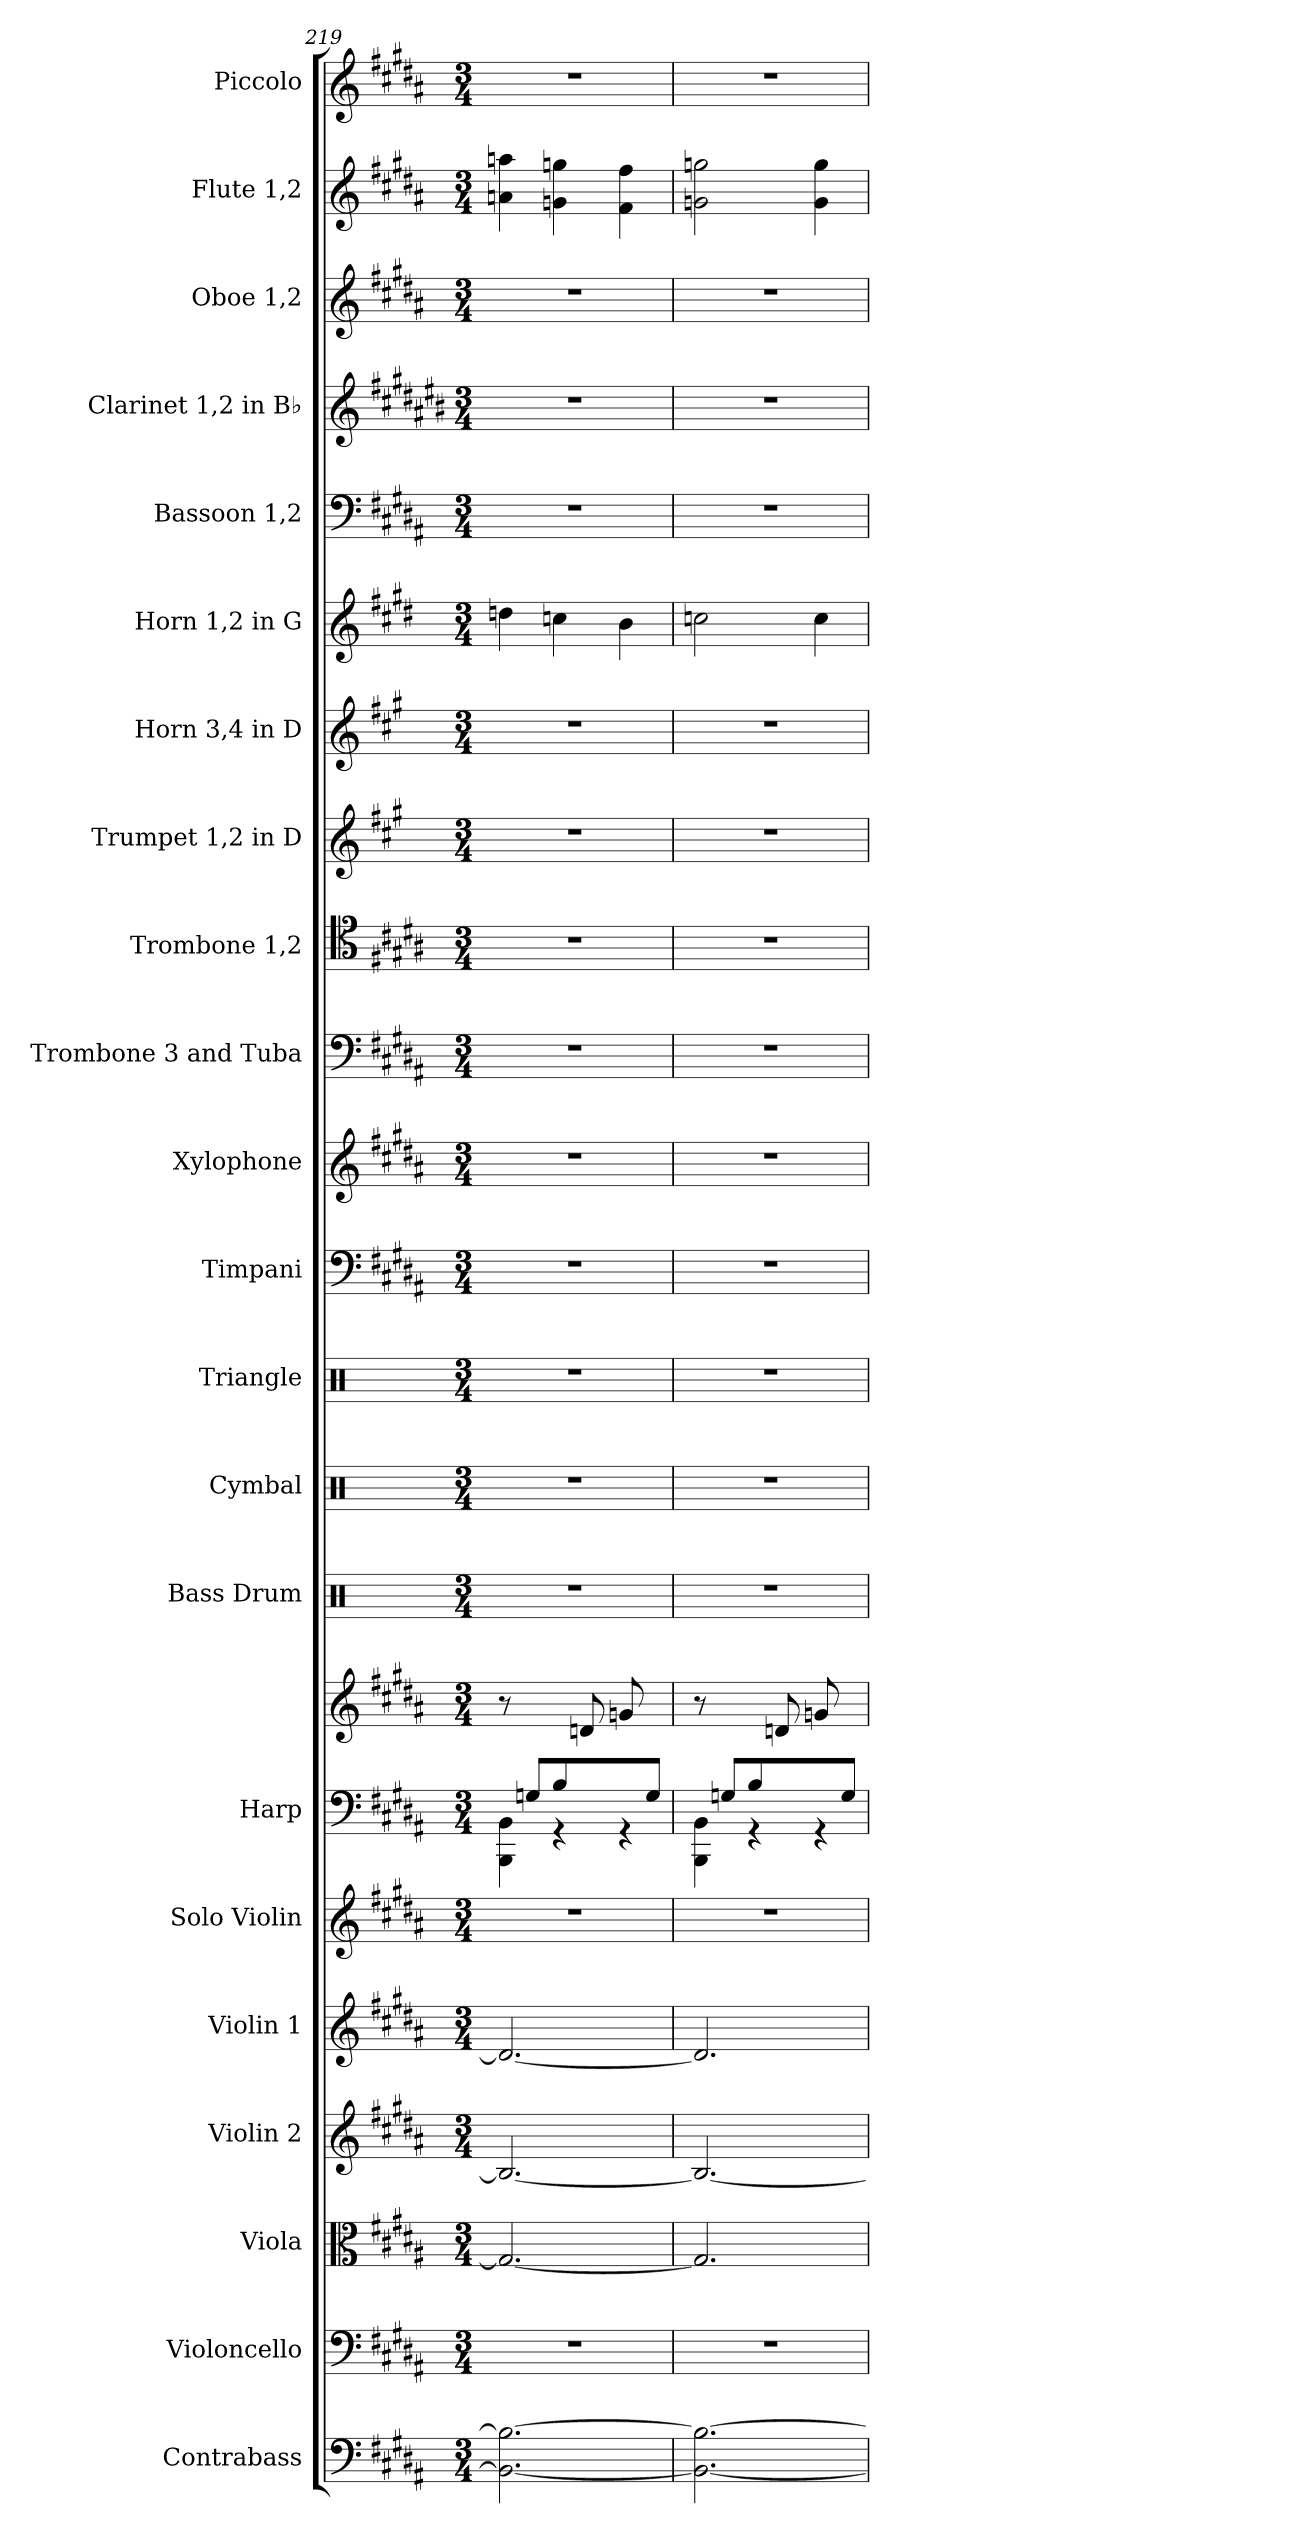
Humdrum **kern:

**kern	**kern	**kern	**kern	**kern	**kern	**kern	**kern	**kern	**kern	**kern	**kern	**kern	**kern	**kern	**kern	**kern	**kern	**kern	**kern	**kern	**kern	**kern
*part22	*part21	*part20	*part19	*part18	*part17	*part16	*part16	*part15	*part14	*part13	*part12	*part11	*part10	*part9	*part8	*part7	*part6	*part5	*part4	*part3	*part2	*part1
*staff23	*staff22	*staff21	*staff20	*staff19	*staff18	*staff17	*staff16	*staff15	*staff14	*staff13	*staff12	*staff11	*staff10	*staff9	*staff8	*staff7	*staff6	*staff5	*staff4	*staff3	*staff2	*staff1
*I"Contrabass	*I"Violoncello	*I"Viola	*I"Violin 2	*I"Violin 1	*I"Solo Violin	*I"Harp	*	*I"Bass Drum	*I"Cymbal	*I"Triangle	*I"Timpani	*I"Xylophone	*I"Trombone 3 and Tuba	*I"Trombone 1,2	*I"Trumpet 1,2 in D	*I"Horn 3,4 in D	*I"Horn 1,2 in G	*I"Bassoon 1,2	*I"Clarinet 1,2 in B♭	*I"Oboe 1,2	*I"Flute 1,2	*I"Piccolo
*I'Cb.	*I'Vc.	*I'Vla.	*I'Vln. 2	*I'Vln. 1	*I'Solo Vln.	*I'Hrp.	*	*I'B.D	*I'Cym.	*I'Trgl.	*I'Timp.	*I'Xyl.	*I'Tbn. 3 and Tba.	*I'Tbn. 1,2	*I'Tpt. 1,2 in D	*I'Hn. 3,4 in D	*I'Hn. 1,2 in G	*I'Bsn. 1,2	*I'Cl. 1,2 in B♭	*I'Ob. 1,2	*I'Fl. 1,2	*I'Picc.
!!LO:LB:g=z
*clefF4	*clefF4	*clefC3	*clefG2	*clefG2	*clefG2	*clefF4	*clefG2	*clefX	*clefX	*clefX	*clefF4	*clefG2	*clefF4	*clefC4	*clefG2	*clefG2	*clefG2	*clefF4	*clefG2	*clefG2	*clefG2	*clefG2
*ITrd7c12	*	*	*	*	*	*	*	*	*	*	*	*ITrd-7c-12	*	*	*ITrd-1c-2	*ITrd6c10	*ITrd3c5	*	*ITrd1c2	*	*	*ITrd-7c-12
*k[f#c#g#d#a#]	*k[f#c#g#d#a#]	*k[f#c#g#d#a#]	*k[f#c#g#d#a#]	*k[f#c#g#d#a#]	*k[f#c#g#d#a#]	*k[f#c#g#d#a#]	*k[f#c#g#d#a#]	*k[]	*k[]	*k[]	*k[f#c#g#d#a#]	*k[f#c#g#d#a#]	*k[f#c#g#d#a#]	*k[f#c#g#d#a#]	*k[f#c#g#d#a#]	*k[f#c#g#d#a#]	*k[f#c#g#d#a#]	*k[f#c#g#d#a#]	*k[f#c#g#d#a#]	*k[f#c#g#d#a#]	*k[f#c#g#d#a#]	*k[f#c#g#d#a#]
*M3/4	*M3/4	*M3/4	*M3/4	*M3/4	*M3/4	*M3/4	*M3/4	*M3/4	*M3/4	*M3/4	*M3/4	*M3/4	*M3/4	*M3/4	*M3/4	*M3/4	*M3/4	*M3/4	*M3/4	*M3/4	*M3/4	*M3/4
=219	=219	=219	=219	=219	=219	=219	=219	=219	=219	=219	=219	=219	=219	=219	=219	=219	=219	=219	=219	=219	=219	=219
*	*	*	*	*	*	*^	*	*	*	*	*	*	*	*	*	*	*	*	*	*	*	*
2.BBB\_ 2.BB\_	2.r	2.Gn/_	2.B/_	2.d/_	2.r	8ryy	4BBB\ 4BB\	8r	2.r	2.r	2.r	2.r	2.r	2.r	2.r	2.r	2.r	4an\	2.r	2.r	2.r	4an\ 4aan\	2.r
.	.	.	.	.	.	8Gn/L	.	4ryy	.	.	.	.	.	.	.	.	.	.	.	.	.	.	.
.	.	.	.	.	.	8B/	4rGG	.	.	.	.	.	.	.	.	.	.	4gn\	.	.	.	4gn\ 4ggn\	.
.	.	.	.	.	.	4ryy	.	8dn/	.	.	.	.	.	.	.	.	.	.	.	.	.	.	.
.	.	.	.	.	.	.	4rGG	8gn/	.	.	.	.	.	.	.	.	.	4f#\	.	.	.	4f#\ 4ff#\	.
.	.	.	.	.	.	8G/J	.	8ryy	.	.	.	.	.	.	.	.	.	.	.	.	.	.	.
=220	=220	=220	=220	=220	=220	=220	=220	=220	=220	=220	=220	=220	=220	=220	=220	=220	=220	=220	=220	=220	=220	=220	=220
2.BBB\_ 2.BB\_	2.r	2.G/]	2.B/_	2.d/]	2.r	8ryy	4BBB\ 4BB\	8r	2.r	2.r	2.r	2.r	2.r	2.r	2.r	2.r	2.r	2gn\	2.r	2.r	2.r	2gn\ 2ggn\	2.r
.	.	.	.	.	.	8Gn/L	.	4ryy	.	.	.	.	.	.	.	.	.	.	.	.	.	.	.
.	.	.	.	.	.	8B/	4rGG	.	.	.	.	.	.	.	.	.	.	.	.	.	.	.	.
.	.	.	.	.	.	4ryy	.	8dn/	.	.	.	.	.	.	.	.	.	.	.	.	.	.	.
.	.	.	.	.	.	.	4rGG	8gn/	.	.	.	.	.	.	.	.	.	4g\	.	.	.	4g\ 4gg\	.
.	.	.	.	.	.	8G/J	.	8ryy	.	.	.	.	.	.	.	.	.	.	.	.	.	.	.
*	*	*	*	*	*	*v	*v	*	*	*	*	*	*	*	*	*	*	*	*	*	*	*	*
=	=	=	=	=	=	=	=	=	=	=	=	=	=	=	=	=	=	=	=	=	=	=
*-	*-	*-	*-	*-	*-	*-	*-	*-	*-	*-	*-	*-	*-	*-	*-	*-	*-	*-	*-	*-	*-	*-
